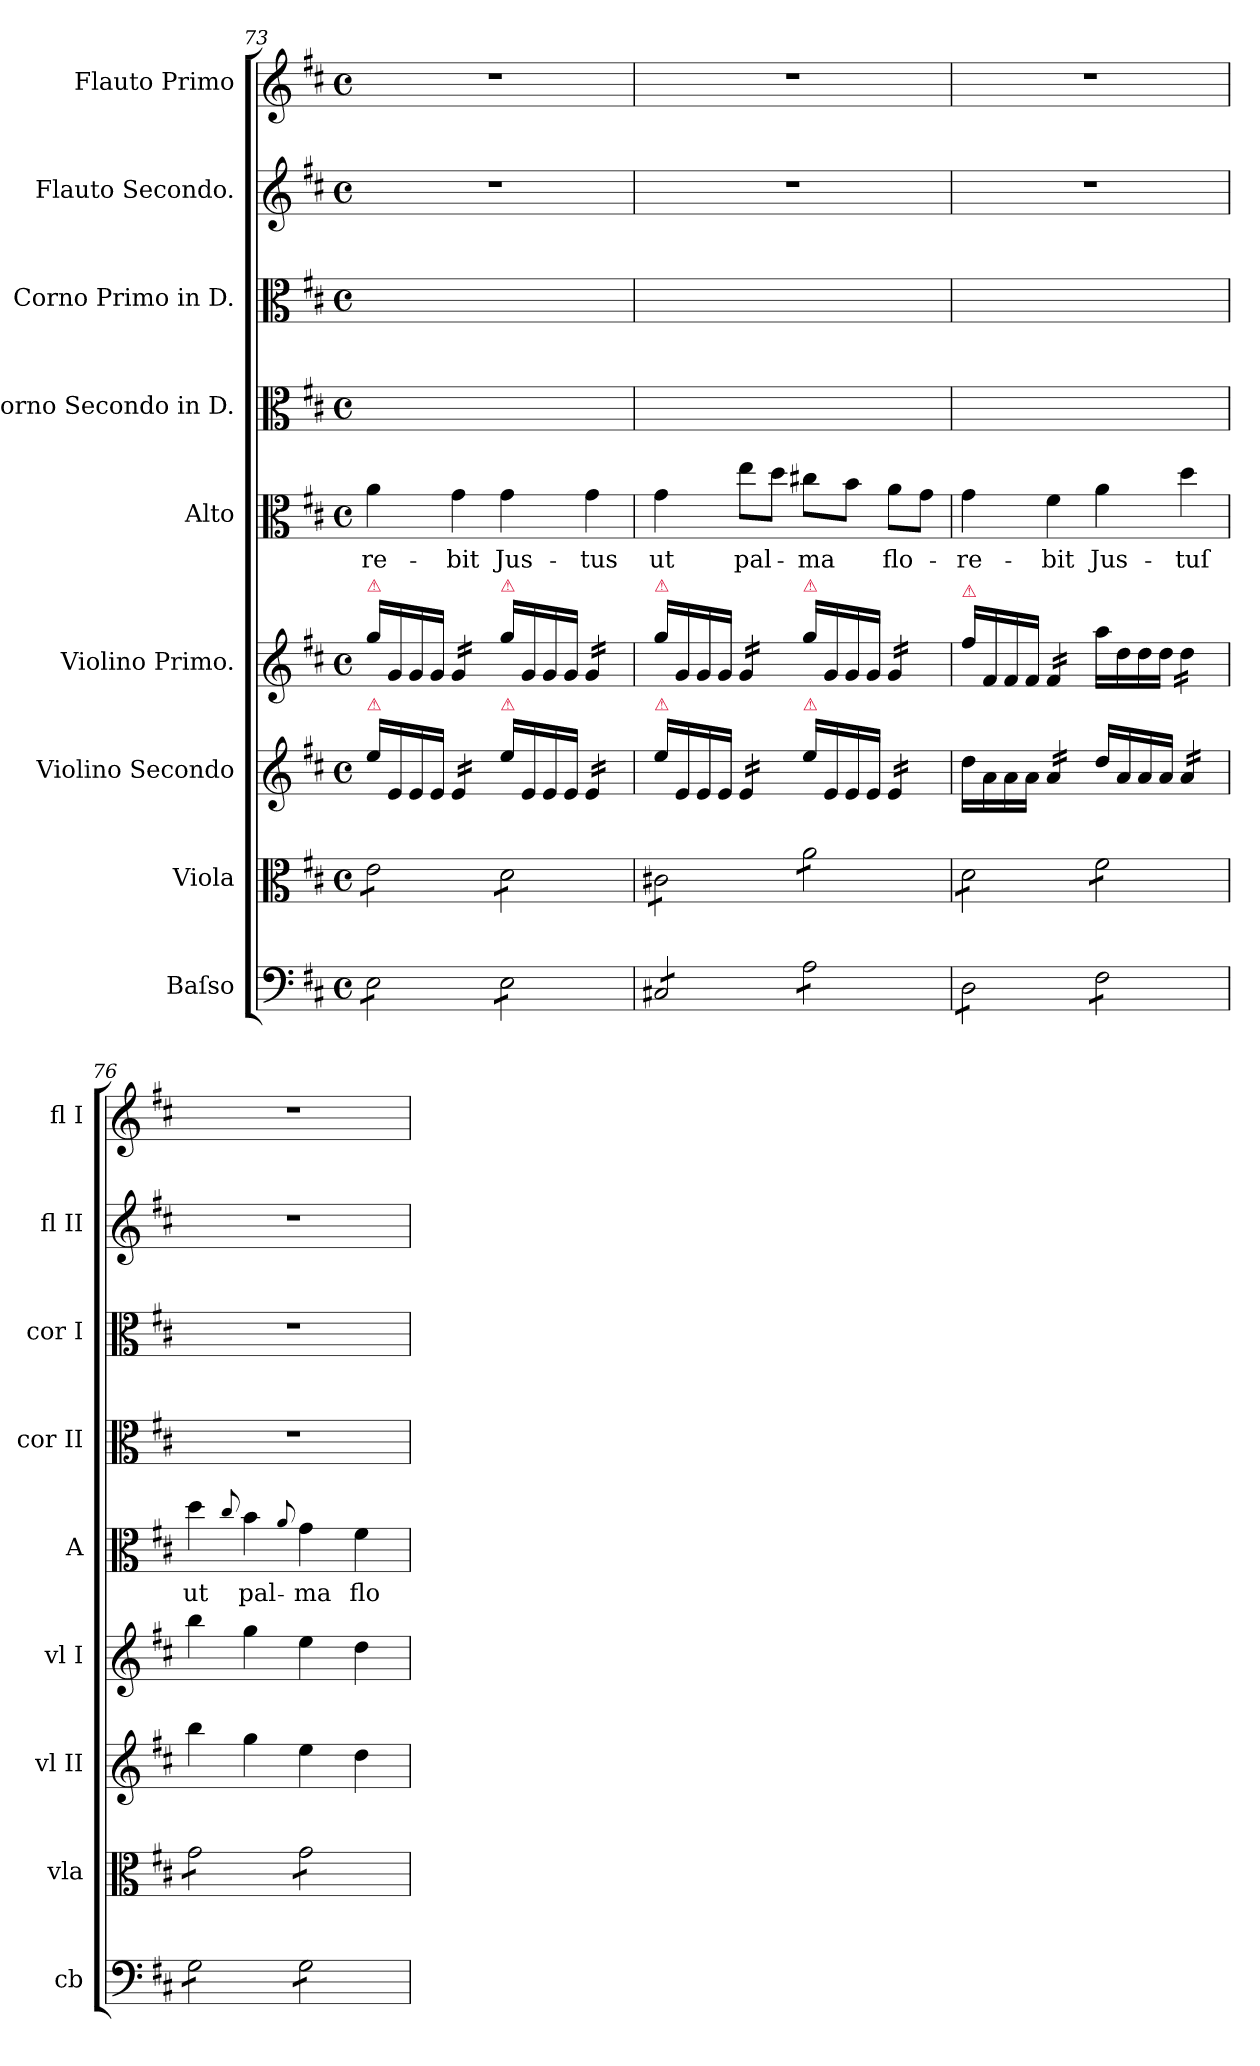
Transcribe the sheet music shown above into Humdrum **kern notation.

**kern	**kern	**kern	**kern	**kern	**text	**kern	**kern	**kern	**kern
*part9	*part8	*part7	*part6	*part5	*part5	*part4	*part3	*part2	*part1
*staff9	*staff8	*staff7	*staff6	*staff5	*staff5	*staff4	*staff3	*staff2	*staff1
*I"Baſso	*I"Viola	*I"Violino Secondo	*I"Violino Primo.	*I"Alto	*	*I"Corno Secondo in D.	*I"Corno Primo in D.	*I"Flauto Secondo.	*I"Flauto Primo
*I'cb	*I'vla	*I'vl II	*I'vl I	*I'A	*	*I'cor II	*I'cor I	*I'fl II	*I'fl I
*clefF4	*clefC3	*clefG2	*clefG2	*clefC3	*	*clefC3	*clefC3	*clefG2	*clefG2
*k[f#c#]	*k[f#c#]	*k[f#c#]	*k[f#c#]	*k[f#c#]	*	*k[f#c#]	*k[f#c#]	*k[f#c#]	*k[f#c#]
*D:	*D:	*D:	*D:	*D:	*	*D:	*D:	*D:	*D:
*M4/4	*M4/4	*M4/4	*M4/4	*M4/4	*	*M4/4	*M4/4	*M4/4	*M4/4
*met(c)	*met(c)	*met(c)	*met(c)	*met(c)	*	*met(c)	*met(c)	*met(c)	*met(c)
=73	=73	=73	=73	=73	=73	=73	=73	=73	=73
!	!	!	!LO:TX:a:color=crimson:t=⚠	!	!	!	!	!	!
!	!	!LO:TX:a:color=crimson:t=⚠	!	!	!	!	!	!	!
*tremolo	*	*	*	*	*	*	*	*	*
*	*tremolo	*	*	*	*	*	*	*	*
8E\L	8e\L	16ee\LL	16gg\LL	4a\	-re-	1ryy	1ryy	1r	1r
.	.	16e/	16g/	.	.	.	.	.	.
8E\	8e\	16e/	16g/	.	.	.	.	.	.
.	.	16e/JJ	16g/JJ	.	.	.	.	.	.
*	*	*tremolo	*	*	*	*	*	*	*
*	*	*	*tremolo	*	*	*	*	*	*
8E\	8e\	16e/LL	16g/LL	4g\	-bit	.	.	.	.
.	.	16e/	16g/	.	.	.	.	.	.
8E\J	8e\J	16e/	16g/	.	.	.	.	.	.
.	.	16e/JJ	16g/JJ	.	.	.	.	.	.
*	*	*	*Xtremolo	*	*	*	*	*	*
*	*	*Xtremolo	*	*	*	*	*	*	*
!	!	!	!LO:TX:a:color=crimson:t=⚠	!	!	!	!	!	!
!	!	!LO:TX:a:color=crimson:t=⚠	!	!	!	!	!	!	!
8E\L	8d\L	16ee\LL	16gg\LL	4g\	Jus-	.	.	.	.
.	.	16e/	16g/	.	.	.	.	.	.
8E\	8d\	16e/	16g/	.	.	.	.	.	.
.	.	16e/JJ	16g/JJ	.	.	.	.	.	.
*	*	*tremolo	*	*	*	*	*	*	*
*	*	*	*tremolo	*	*	*	*	*	*
8E\	8d\	16e/LL	16g/LL	4g\	-tus	.	.	.	.
.	.	16e/	16g/	.	.	.	.	.	.
8E\J	8d\J	16e/	16g/	.	.	.	.	.	.
.	.	16e/JJ	16g/JJ	.	.	.	.	.	.
*	*	*	*Xtremolo	*	*	*	*	*	*
*	*	*Xtremolo	*	*	*	*	*	*	*
=74	=74	=74	=74	=74	=74	=74	=74	=74	=74
!	!	!	!LO:TX:a:color=crimson:t=⚠	!	!	!	!	!	!
!	!	!LO:TX:a:color=crimson:t=⚠	!	!	!	!	!	!	!
8C#X/L	8c#X\L	16ee\LL	16gg\LL	4g\	ut	1ryy	1ryy	1r	1r
.	.	16e/	16g/	.	.	.	.	.	.
8C#X/	8c#X\	16e/	16g/	.	.	.	.	.	.
.	.	16e/JJ	16g/JJ	.	.	.	.	.	.
*	*	*tremolo	*	*	*	*	*	*	*
*	*	*	*tremolo	*	*	*	*	*	*
8C#X/	8c#X\	16e/LL	16g/LL	8ee\L	pal-	.	.	.	.
.	.	16e/	16g/	.	.	.	.	.	.
8C#X/J	8c#X\J	16e/	16g/	8dd\J	.	.	.	.	.
.	.	16e/JJ	16g/JJ	.	.	.	.	.	.
*	*	*	*Xtremolo	*	*	*	*	*	*
*	*	*Xtremolo	*	*	*	*	*	*	*
!	!	!	!LO:TX:a:color=crimson:t=⚠	!	!	!	!	!	!
!	!	!LO:TX:a:color=crimson:t=⚠	!	!	!	!	!	!	!
8A\L	8a\L	16ee\LL	16gg\LL	8cc#X\L	-ma	.	.	.	.
.	.	16e/	16g/	.	.	.	.	.	.
8A\	8a\	16e/	16g/	8b\J	.	.	.	.	.
.	.	16e/JJ	16g/JJ	.	.	.	.	.	.
*	*	*tremolo	*	*	*	*	*	*	*
*	*	*	*tremolo	*	*	*	*	*	*
8A\	8a\	16e/LL	16g/LL	8a\L	flo-	.	.	.	.
.	.	16e/	16g/	.	.	.	.	.	.
8A\J	8a\J	16e/	16g/	8g\J	.	.	.	.	.
.	.	16e/JJ	16g/JJ	.	.	.	.	.	.
*	*	*	*Xtremolo	*	*	*	*	*	*
*	*	*Xtremolo	*	*	*	*	*	*	*
=75	=75	=75	=75	=75	=75	=75	=75	=75	=75
!	!	!	!LO:TX:a:color=crimson:t=⚠	!	!	!	!	!	!
8D\L	8d\L	16dd\LL	16ff#\LL	4g\	-re-	1ryy	1ryy	1r	1r
.	.	16a\	16f#/	.	.	.	.	.	.
8D\	8d\	16a\	16f#/	.	.	.	.	.	.
.	.	16a\JJ	16f#/JJ	.	.	.	.	.	.
*	*	*tremolo	*	*	*	*	*	*	*
*	*	*	*tremolo	*	*	*	*	*	*
8D\	8d\	16a/LL	16f#/LL	4f#\	-bit	.	.	.	.
.	.	16a/	16f#/	.	.	.	.	.	.
8D\J	8d\J	16a/	16f#/	.	.	.	.	.	.
.	.	16a/JJ	16f#/JJ	.	.	.	.	.	.
*	*	*	*Xtremolo	*	*	*	*	*	*
*	*	*Xtremolo	*	*	*	*	*	*	*
8F#\L	8f#\L	16dd/LL	16aa\LL	4a\	Jus-	.	.	.	.
.	.	16a/	16dd\	.	.	.	.	.	.
8F#\	8f#\	16a/	16dd\	.	.	.	.	.	.
.	.	16a/JJ	16dd\JJ	.	.	.	.	.	.
*	*	*tremolo	*	*	*	*	*	*	*
*	*	*	*tremolo	*	*	*	*	*	*
8F#\	8f#\	16a/LL	16dd\LL	4dd\	-tuſ	.	.	.	.
.	.	16a/	16dd\	.	.	.	.	.	.
8F#\J	8f#\J	16a/	16dd\	.	.	.	.	.	.
.	.	16a/JJ	16dd\JJ	.	.	.	.	.	.
*	*	*	*Xtremolo	*	*	*	*	*	*
*	*	*Xtremolo	*	*	*	*	*	*	*
=76	=76	=76	=76	=76	=76	=76	=76	=76	=76
8G\L	8g\L	4bb\	4bb\	4dd\	ut	1r	1r	1r	1r
8G\	8g\	.	.	.	.	.	.	.	.
.	.	.	.	8qqcc#/	.	.	.	.	.
8G\	8g\	4gg\	4gg\	4b\	pal-	.	.	.	.
8G\J	8g\J	.	.	.	.	.	.	.	.
.	.	.	.	8qqa/	.	.	.	.	.
8G\L	8g\L	4ee\	4ee\	4g\	-ma	.	.	.	.
8G\	8g\	.	.	.	.	.	.	.	.
8G\	8g\	4dd\	4dd\	4f#\	flo-	.	.	.	.
8G\J	8g\J	.	.	.	.	.	.	.	.
*	*Xtremolo	*	*	*	*	*	*	*	*
*Xtremolo	*	*	*	*	*	*	*	*	*
=	=	=	=	=	=	=	=	=	=
*-	*-	*-	*-	*-	*-	*-	*-	*-	*-
